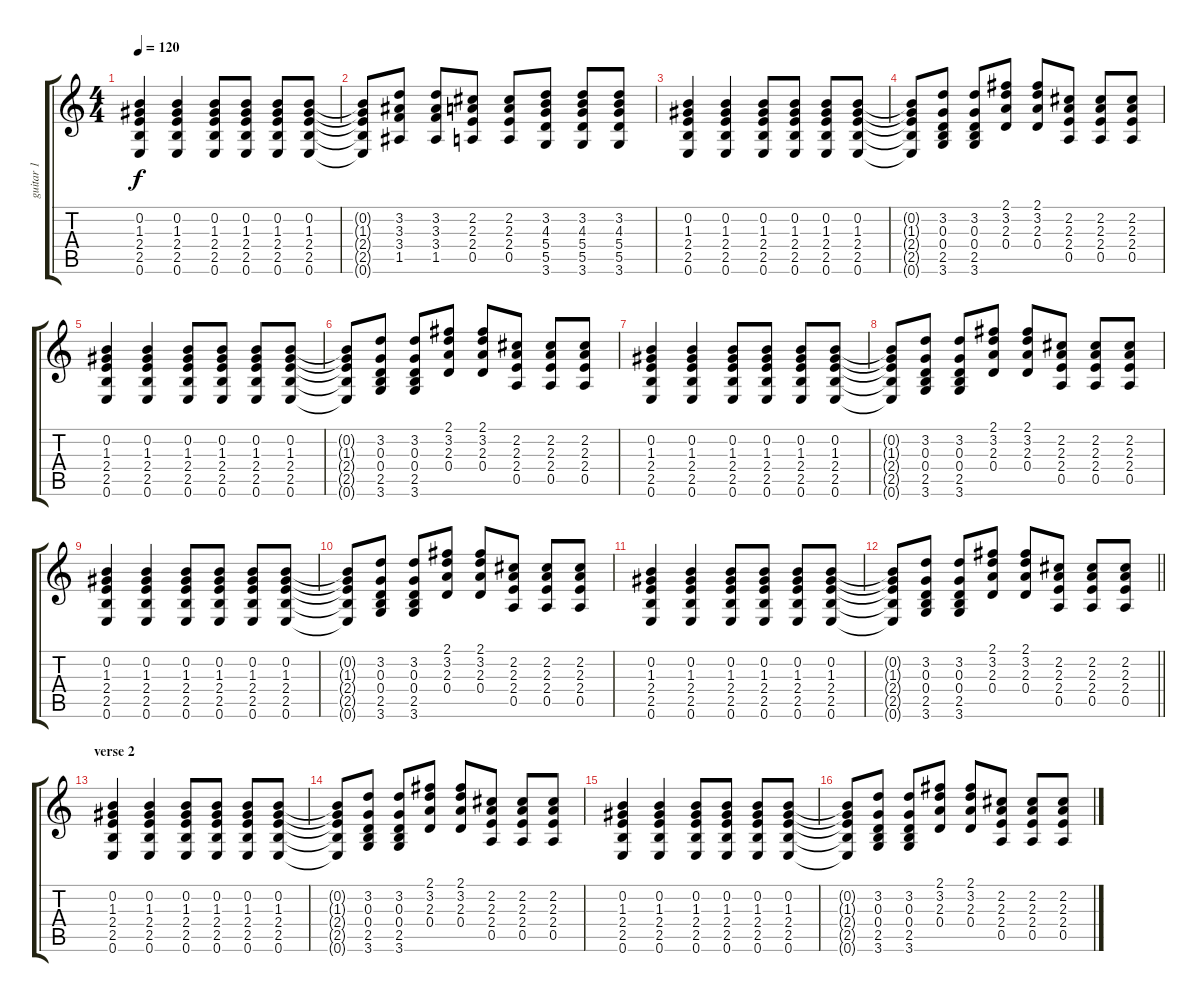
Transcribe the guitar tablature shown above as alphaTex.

\track ("guitar 1" "guitar 1") {instrument overdrivenguitar}
\staff {score tabs}
\tuning (E4 B3 G3 D3 A2 E2) {hide}
\ts (4 4)
\tempo 120
\clef g2
\ks c
(0.2 1.3 2.4 2.5 0.6).4{dy f} (0.2 1.3 2.4 2.5 0.6).4 (0.2 1.3 2.4 2.5 0.6).8 (0.2 1.3 2.4 2.5 0.6).8 (0.2 1.3 2.4 2.5 0.6).8 (0.2 1.3 2.4 2.5 0.6).8 |
(0.2{t} 1.3{t} 2.4{t} 2.5{t} 0.6{t}).8 (3.2 3.3 3.4 1.5).8 (3.2 3.3 3.4 1.5).8 (2.2 2.3 2.4 0.5).8 (2.2 2.3 2.4 0.5).8 (3.2 4.3 5.4 5.5 3.6).8 (3.2 4.3 5.4 5.5 3.6).8 (3.2 4.3 5.4 5.5 3.6).8 |
(0.2 1.3 2.4 2.5 0.6).4 (0.2 1.3 2.4 2.5 0.6).4 (0.2 1.3 2.4 2.5 0.6).8 (0.2 1.3 2.4 2.5 0.6).8 (0.2 1.3 2.4 2.5 0.6).8 (0.2 1.3 2.4 2.5 0.6).8 |
(0.2{t} 1.3{t} 2.4{t} 2.5{t} 0.6{t}).8 (3.2 0.3 0.4 2.5 3.6).8 (3.2 0.3 0.4 2.5 3.6).8 (2.1 3.2 2.3 0.4).8 (2.1 3.2 2.3 0.4).8 (2.2 2.3 2.4 0.5).8 (2.2 2.3 2.4 0.5).8 (2.2 2.3 2.4 0.5).8 |
(0.2 1.3 2.4 2.5 0.6).4 (0.2 1.3 2.4 2.5 0.6).4 (0.2 1.3 2.4 2.5 0.6).8 (0.2 1.3 2.4 2.5 0.6).8 (0.2 1.3 2.4 2.5 0.6).8 (0.2 1.3 2.4 2.5 0.6).8 |
(0.2{t} 1.3{t} 2.4{t} 2.5{t} 0.6{t}).8 (3.2 0.3 0.4 2.5 3.6).8 (3.2 0.3 0.4 2.5 3.6).8 (2.1 3.2 2.3 0.4).8 (2.1 3.2 2.3 0.4).8 (2.2 2.3 2.4 0.5).8 (2.2 2.3 2.4 0.5).8 (2.2 2.3 2.4 0.5).8 |
(0.2 1.3 2.4 2.5 0.6).4 (0.2 1.3 2.4 2.5 0.6).4 (0.2 1.3 2.4 2.5 0.6).8 (0.2 1.3 2.4 2.5 0.6).8 (0.2 1.3 2.4 2.5 0.6).8 (0.2 1.3 2.4 2.5 0.6).8 |
(0.2{t} 1.3{t} 2.4{t} 2.5{t} 0.6{t}).8 (3.2 0.3 0.4 2.5 3.6).8 (3.2 0.3 0.4 2.5 3.6).8 (2.1 3.2 2.3 0.4).8 (2.1 3.2 2.3 0.4).8 (2.2 2.3 2.4 0.5).8 (2.2 2.3 2.4 0.5).8 (2.2 2.3 2.4 0.5).8 |
(0.2 1.3 2.4 2.5 0.6).4 (0.2 1.3 2.4 2.5 0.6).4 (0.2 1.3 2.4 2.5 0.6).8 (0.2 1.3 2.4 2.5 0.6).8 (0.2 1.3 2.4 2.5 0.6).8 (0.2 1.3 2.4 2.5 0.6).8 |
(0.2{t} 1.3{t} 2.4{t} 2.5{t} 0.6{t}).8 (3.2 0.3 0.4 2.5 3.6).8 (3.2 0.3 0.4 2.5 3.6).8 (2.1 3.2 2.3 0.4).8 (2.1 3.2 2.3 0.4).8 (2.2 2.3 2.4 0.5).8 (2.2 2.3 2.4 0.5).8 (2.2 2.3 2.4 0.5).8 |
(0.2 1.3 2.4 2.5 0.6).4 (0.2 1.3 2.4 2.5 0.6).4 (0.2 1.3 2.4 2.5 0.6).8 (0.2 1.3 2.4 2.5 0.6).8 (0.2 1.3 2.4 2.5 0.6).8 (0.2 1.3 2.4 2.5 0.6).8 |
\barLineRight lightlight
(0.2{t} 1.3{t} 2.4{t} 2.5{t} 0.6{t}).8 (3.2 0.3 0.4 2.5 3.6).8 (3.2 0.3 0.4 2.5 3.6).8 (2.1 3.2 2.3 0.4).8 (2.1 3.2 2.3 0.4).8 (2.2 2.3 2.4 0.5).8 (2.2 2.3 2.4 0.5).8 (2.2 2.3 2.4 0.5).8 |
\section ("" "verse 2")
(0.2 1.3 2.4 2.5 0.6).4 (0.2 1.3 2.4 2.5 0.6).4 (0.2 1.3 2.4 2.5 0.6).8 (0.2 1.3 2.4 2.5 0.6).8 (0.2 1.3 2.4 2.5 0.6).8 (0.2 1.3 2.4 2.5 0.6).8 |
(0.2{t} 1.3{t} 2.4{t} 2.5{t} 0.6{t}).8 (3.2 0.3 0.4 2.5 3.6).8 (3.2 0.3 0.4 2.5 3.6).8 (2.1 3.2 2.3 0.4).8 (2.1 3.2 2.3 0.4).8 (2.2 2.3 2.4 0.5).8 (2.2 2.3 2.4 0.5).8 (2.2 2.3 2.4 0.5).8 |
(0.2 1.3 2.4 2.5 0.6).4 (0.2 1.3 2.4 2.5 0.6).4 (0.2 1.3 2.4 2.5 0.6).8 (0.2 1.3 2.4 2.5 0.6).8 (0.2 1.3 2.4 2.5 0.6).8 (0.2 1.3 2.4 2.5 0.6).8 |
(0.2{t} 1.3{t} 2.4{t} 2.5{t} 0.6{t}).8 (3.2 0.3 0.4 2.5 3.6).8 (3.2 0.3 0.4 2.5 3.6).8 (2.1 3.2 2.3 0.4).8 (2.1 3.2 2.3 0.4).8 (2.2 2.3 2.4 0.5).8 (2.2 2.3 2.4 0.5).8 (2.2 2.3 2.4 0.5).8
